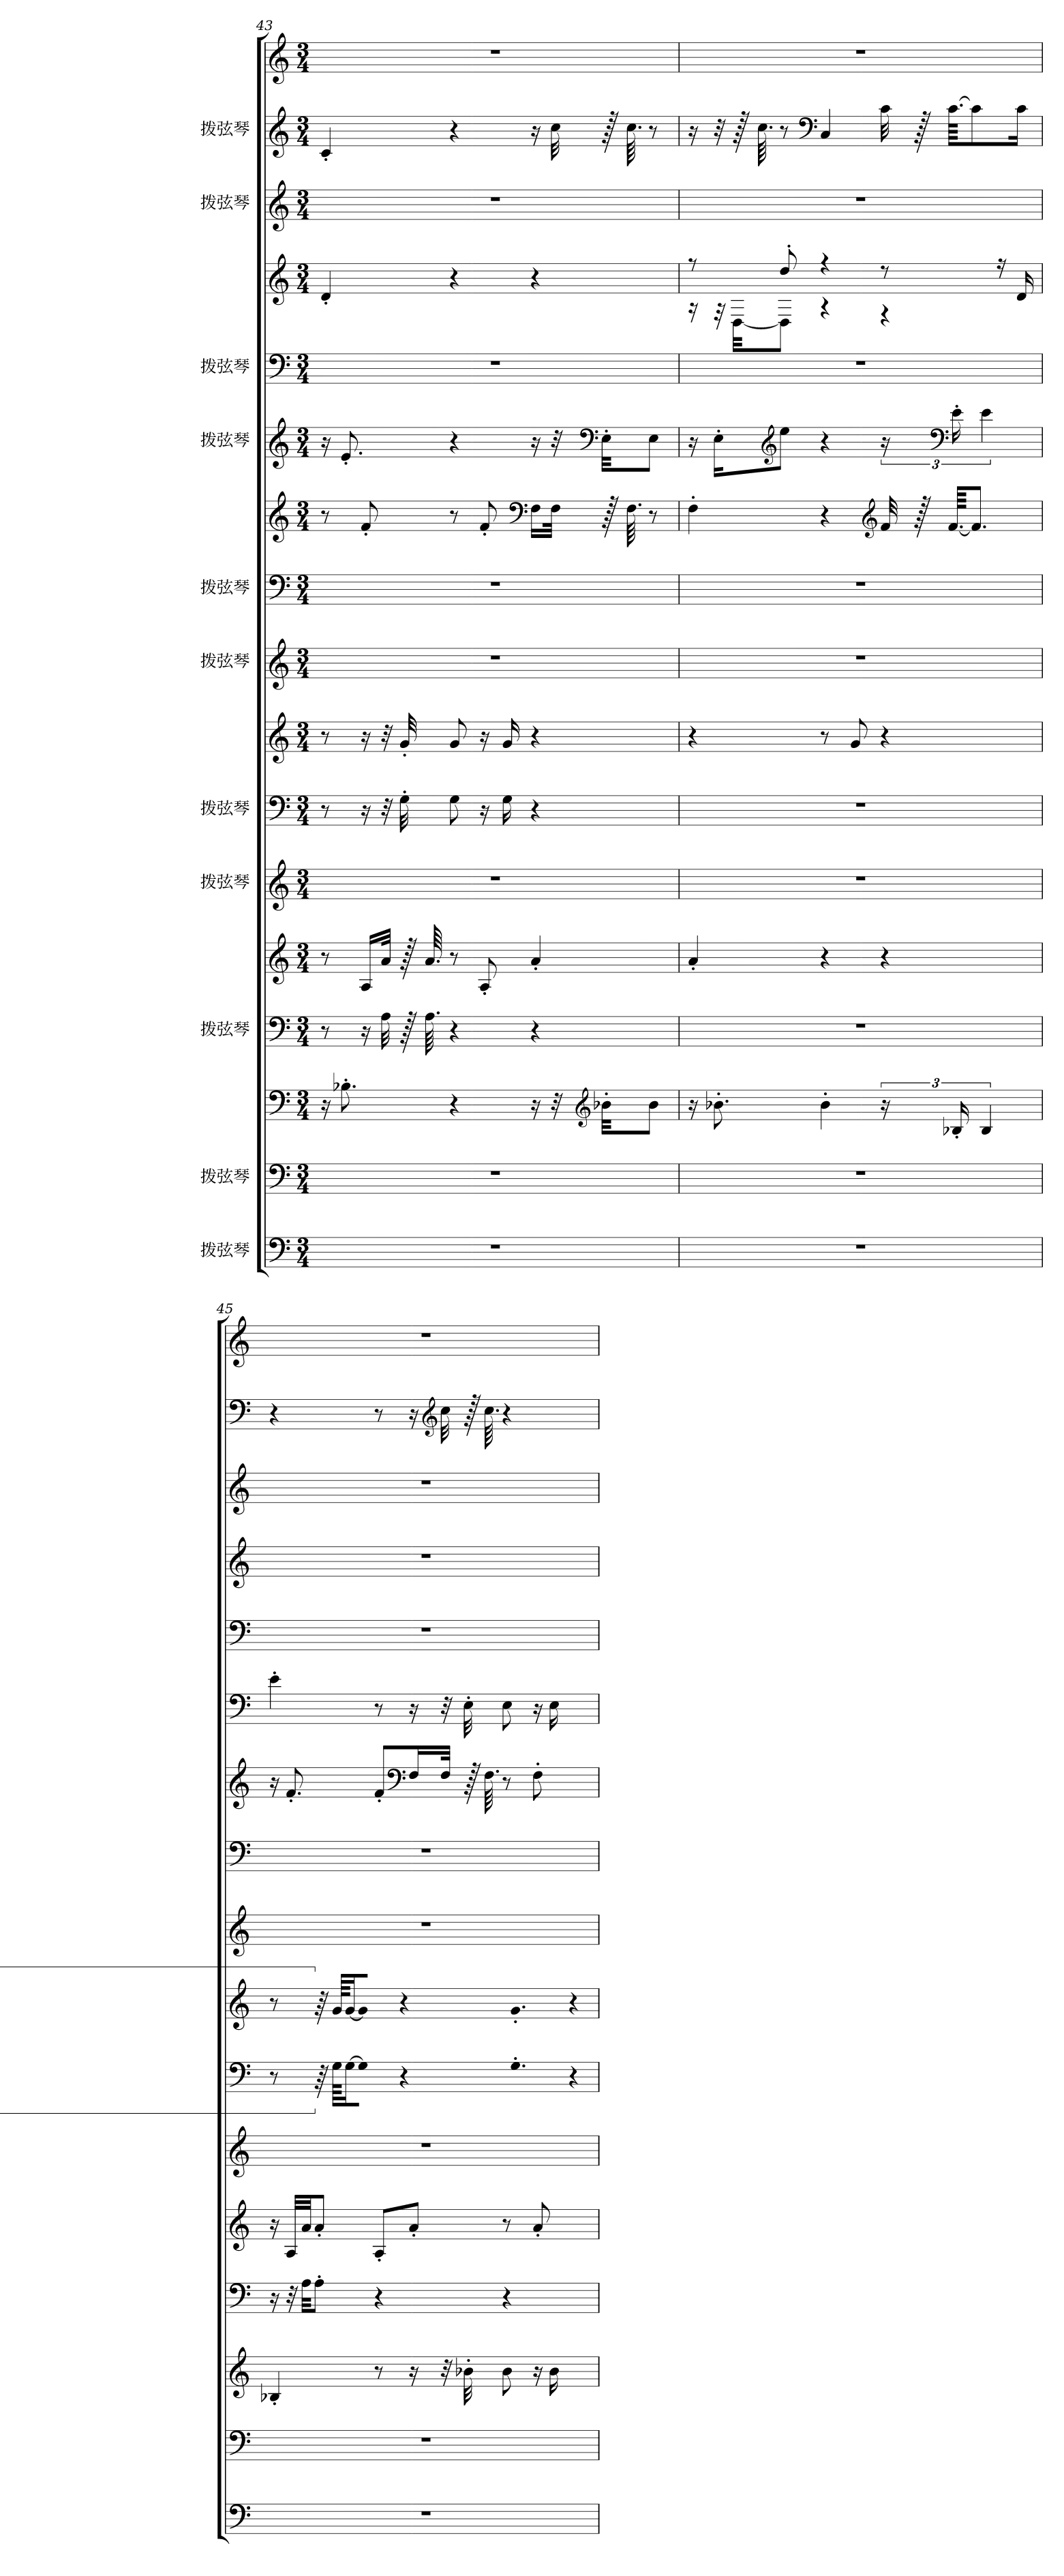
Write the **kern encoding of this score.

**kern	**kern	**kern	**kern	**kern	**kern	**kern	**kern	**kern	**kern	**kern	**kern	**kern	**kern	**kern	**kern	**kern
*part11	*part10	*part10	*part9	*part9	*part8	*part7	*part7	*part6	*part5	*part5	*part4	*part3	*part3	*part2	*part1	*part1
*staff17	*staff16	*staff15	*staff14	*staff13	*staff12	*staff11	*staff10	*staff9	*staff8	*staff7	*staff6	*staff5	*staff4	*staff3	*staff2	*staff1
*I"拨弦琴	*I"拨弦琴	*	*I"拨弦琴	*	*I"拨弦琴	*I"拨弦琴	*	*I"拨弦琴	*I"拨弦琴	*	*I"拨弦琴	*I"拨弦琴	*	*I"拨弦琴	*I"拨弦琴	*
*clefF4	*clefF4	*clefF4	*clefF4	*clefG2	*clefG2	*clefF4	*clefG2	*clefG2	*clefF4	*clefG2	*clefG2	*clefF4	*clefG2	*clefG2	*clefG2	*clefG2
*k[]	*k[]	*k[]	*k[]	*k[]	*k[]	*k[]	*k[]	*k[]	*k[]	*k[]	*k[]	*k[]	*k[]	*k[]	*k[]	*k[]
*M3/4	*M3/4	*M3/4	*M3/4	*M3/4	*M3/4	*M3/4	*M3/4	*M3/4	*M3/4	*M3/4	*M3/4	*M3/4	*M3/4	*M3/4	*M3/4	*M3/4
=43	=43	=43	=43	=43	=43	=43	=43	=43	=43	=43	=43	=43	=43	=43	=43	=43
2.r	2.r	16r	8r	8r	2.r	8r	8r	2.r	2.r	8r	16r	2.r	4d'/	2.r	4c'/	2.r
.	.	8.B-X'\	.	.	.	.	.	.	.	.	8.e'/	.	.	.	.	.
.	.	.	16r	16A/LL	.	16r	16r	.	.	8f'/	.	.	.	.	.	.
.	.	.	32A\	32a/JJk	.	32r	32r	.	.	.	.	.	.	.	.	.
.	.	.	128r	128r	.	32G'\	32g'/	.	.	.	.	.	.	.	.	.
.	.	.	64.A\	64.a/	.	.	.	.	.	.	.	.	.	.	.	.
.	.	4r	4r	8r	.	8G\	8g/	.	.	8r	4r	.	4r	.	4r	.
.	.	.	.	8A'/	.	16r	16r	.	.	8f'/	.	.	.	.	.	.
.	.	.	.	.	.	16G\	16g/	.	.	.	.	.	.	.	.	.
*	*	*	*	*	*	*	*	*	*	*clefF4	*	*	*	*	*	*
.	.	16r	4r	4a'/	.	4r	4r	.	.	16F\LL	16r	.	4r	.	16r	.
.	.	32r	.	.	.	.	.	.	.	32F\JJk	32r	.	.	.	32cc\	.
*	*	*clefG2	*	*	*	*	*	*	*	*	*clefF4	*	*	*	*	*
.	.	32b-X'\KKL	.	.	.	.	.	.	.	128r	32E'\KKL	.	.	.	128r	.
.	.	.	.	.	.	.	.	.	.	64.F\	.	.	.	.	64.cc\	.
.	.	8b-\J	.	.	.	.	.	.	.	8r	8E\J	.	.	.	8r	.
!!LO:PB:g=z
=44	=44	=44	=44	=44	=44	=44	=44	=44	=44	=44	=44	=44	=44	=44	=44	=44
*	*	*	*	*	*	*	*	*	*	*	*	*	*^	*	*	*
2.r	2.r	16r	2.r	4a'/	2.r	2.r	4r	2.r	2.r	4F'\	16r	2.r	8r	16r	2.r	16r	2.r
.	.	8.b-X'\	.	.	.	.	.	.	.	.	16E'\KL	.	.	32r	.	32r	.
.	.	.	.	.	.	.	.	.	.	.	.	.	.	[32D\KKL	.	128r	.
.	.	.	.	.	.	.	.	.	.	.	.	.	.	.	.	64.cc\	.
*	*	*	*	*	*	*	*	*	*	*	*clefG2	*	*	*	*	*	*
.	.	.	.	.	.	.	.	.	.	.	8ee\J	.	8dd'/	8D\J]	.	8r	.
*	*	*	*	*	*	*	*	*	*	*	*	*	*	*	*	*clefF4	*
.	.	4b-'\	.	4r	.	.	8r	.	.	4r	4r	.	4r	4r	.	4C/	.
.	.	.	.	.	.	.	8g/	.	.	.	.	.	.	.	.	.	.
*	*	*	*	*	*	*	*	*	*	*clefG2	*	*	*	*	*	*	*
.	.	24r	.	4r	.	.	4r	.	.	32f/	24r	.	8r	4r	.	32c\	.
.	.	.	.	.	.	.	.	.	.	128r	.	.	.	.	.	128r	.
.	.	.	.	.	.	.	.	.	.	[64.f/KKKL	.	.	.	.	.	[64.c\KKKL	.
*	*	*	*	*	*	*	*	*	*	*	*clefF4	*	*	*	*	*	*
.	.	24B-X'/	.	.	.	.	.	.	.	.	24e'\	.	.	.	.	.	.
.	.	.	.	.	.	.	.	.	.	8.f/J]	.	.	.	.	.	8c\]	.
.	.	6B-/	.	.	.	.	.	.	.	.	6e\	.	.	.	.	.	.
.	.	.	.	.	.	.	.	.	.	.	.	.	16r	.	.	.	.
.	.	.	.	.	.	.	.	.	.	.	.	.	16d/	.	.	16c\Jk	.
*	*	*	*	*	*	*	*	*	*	*	*	*	*v	*v	*	*	*
=45	=45	=45	=45	=45	=45	=45	=45	=45	=45	=45	=45	=45	=45	=45	=45	=45
2.r	2.r	4B-X'/	16r	16r	2.r	8r	8r	2.r	2.r	16r	4e'\	2.r	2.r	2.r	4r	2.r
.	.	.	32r	32A/LLL	.	.	.	.	.	8.f'/	.	.	.	.	.	.
.	.	.	32A\KKL	32a/JJ	.	.	.	.	.	.	.	.	.	.	.	.
.	.	.	8A'\J	8a'/J	.	96r	96r	.	.	.	.	.	.	.	.	.
.	.	.	.	.	.	96G\KKLL	96g/KKLL	.	.	.	.	.	.	.	.	.
.	.	.	.	.	.	[24G\	[24g/	.	.	.	.	.	.	.	.	.
.	.	.	.	.	.	16G\JJ]	16g/JJ]	.	.	.	.	.	.	.	.	.
.	.	8r	4r	8A'/L	.	16r	16r	.	.	8f'/L	8r	.	.	.	8r	.
.	.	.	.	.	.	8.G'\	8.g'/	.	.	.	.	.	.	.	.	.
*	*	*	*	*	*	*	*	*	*	*clefF4	*	*	*	*	*	*
.	.	16r	.	8a'/J	.	.	.	.	.	16F/L	16r	.	.	.	16r	.
*	*	*	*	*	*	*	*	*	*	*	*	*	*	*	*clefG2	*
.	.	32r	.	.	.	.	.	.	.	32F/JJk	32r	.	.	.	32cc\	.
.	.	32b-X'\	.	.	.	.	.	.	.	128r	32E'\	.	.	.	128r	.
.	.	.	.	.	.	.	.	.	.	64.F\	.	.	.	.	64.cc\	.
.	.	8b-\	4r	8r	.	4r	4r	.	.	8r	8E\	.	.	.	4r	.
.	.	16r	.	8a'/	.	.	.	.	.	8F'\	16r	.	.	.	.	.
.	.	16b-\	.	.	.	.	.	.	.	.	16E\	.	.	.	.	.
=	=	=	=	=	=	=	=	=	=	=	=	=	=	=	=	=
*-	*-	*-	*-	*-	*-	*-	*-	*-	*-	*-	*-	*-	*-	*-	*-	*-
